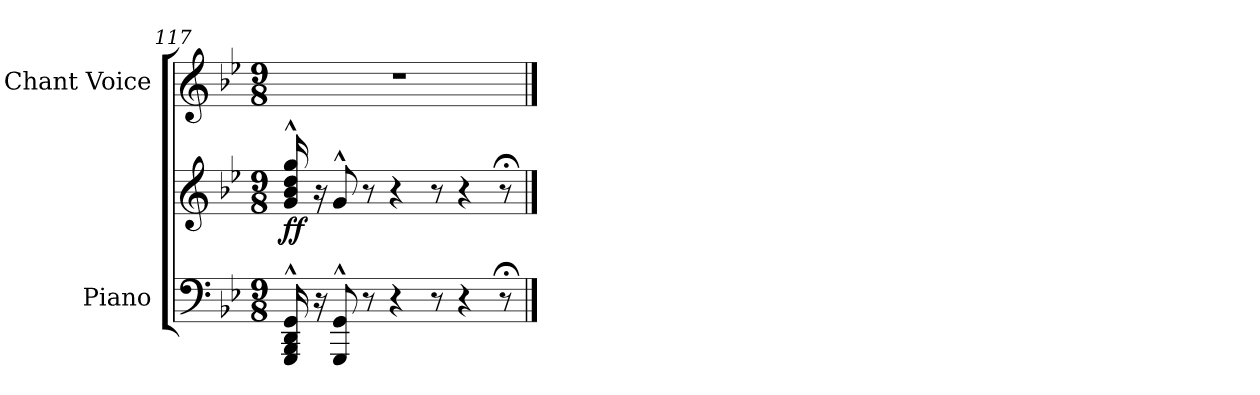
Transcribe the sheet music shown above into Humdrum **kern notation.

**kern	**kern	**dynam	**kern
*part2	*part2	*part2	*part1
*staff3	*staff2	*staff2/3	*staff1
*I"Piano	*	*	*I"Chant Voice
*I'Pno	*	*	*
*clefF4	*clefG2	*	*clefG2
*k[b-e-]	*k[b-e-]	*	*k[b-e-]
*M9/8	*M9/8	*	*M9/8
=117	=117	=117	=117
!	!	!LO:DY:b	!
16GGG/^^ 16BBB-/^^ 16DD/^^ 16GG/^^LL	16g/^^ 16b-/^^ 16dd/^^ 16gg/^^LL	ff	8%9r
16r	16r	.	.
8GGG/^^ 8GG/^^J	8g^^/J	.	.
8r	8r	.	.
4r	4r	.	.
8r	8r	.	.
4r	4r	.	.
8r;<	8r;<	.	.
==	==	==	==
*-	*-	*-	*-
